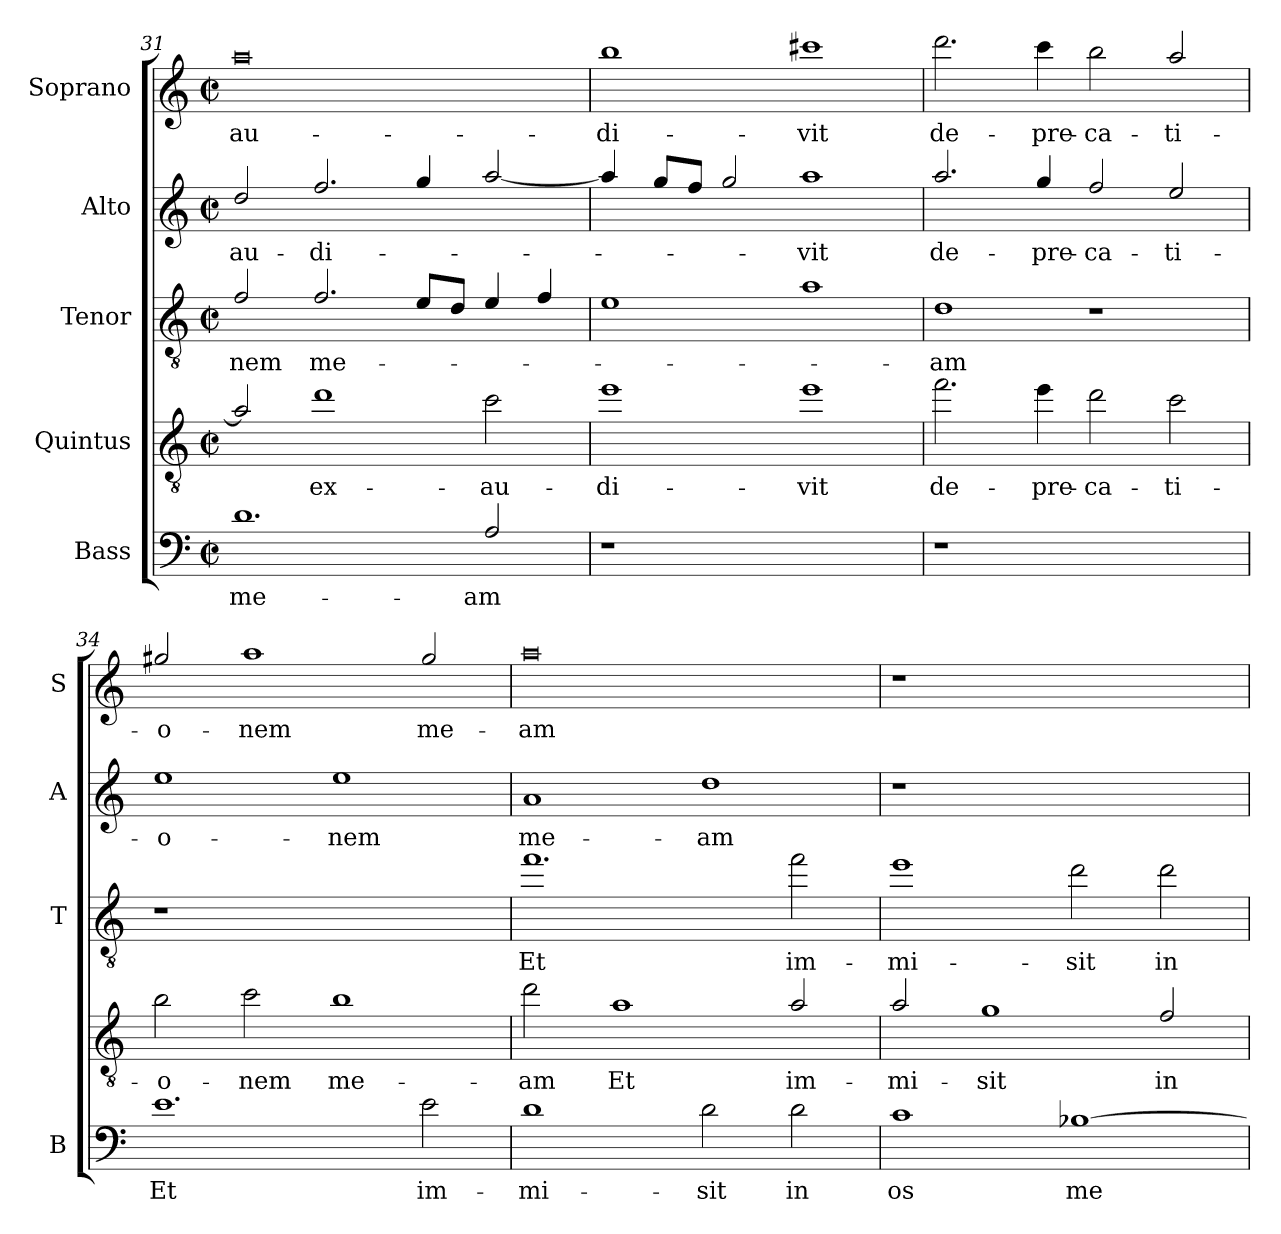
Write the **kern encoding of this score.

**kern	**text	**kern	**text	**kern	**text	**kern	**text	**kern	**text
*part5	*part5	*part4	*part4	*part3	*part3	*part2	*part2	*part1	*part1
*staff5	*staff5	*staff4	*staff4	*staff3	*staff3	*staff2	*staff2	*staff1	*staff1
*I"Bass	*	*I"Quintus	*	*I"Tenor	*	*I"Alto	*	*I"Soprano	*
*I'B	*	*	*	*I'T	*	*I'A	*	*I'S	*
*clefF4	*	*clefGv2	*	*clefGv2	*	*clefG2	*	*clefG2	*
*ITrd7c12	*	*ITrd7c12	*	*ITrd7c12	*	*ITrd7c12	*	*ITrd7c12	*
*k[]	*	*k[]	*	*k[]	*	*k[]	*	*k[]	*
*C:	*	*C:	*	*C:	*	*C:	*	*C:	*
*M2/2	*	*M2/2	*	*M2/2	*	*M2/2	*	*M2/2	*
*met(c|)	*	*met(c|)	*	*met(c|)	*	*met(c|)	*	*met(c|)	*
=31	=31	=31	=31	=31	=31	=31	=31	=31	=31
!	!LO:LY:b	!	!	!	!LO:LY:b	!	!LO:LY:b	!	!LO:LY:b
1.D	me-	2A/]	.	2F/	-nem	2d/	-au-	0a	-au-
!	!	!	!LO:LY:b	!	!LO:LY:b	!	!LO:LY:b	!	!
.	.	1d	ex-	2.F/	me-	2.f/	-di-	.	.
.	.	.	.	8E/L	.	4g/	.	.	.
.	.	.	.	8D/J	.	.	.	.	.
!	!LO:LY:b	!	!LO:LY:b	!	!	!	!	!	!
2AA/	-am	2c\	-au-	4E/	.	[2a/	.	.	.
.	.	.	.	4F/	.	.	.	.	.
=32	=32	=32	=32	=32	=32	=32	=32	=32	=32
!	!	!	!LO:LY:b	!	!	!	!	!	!LO:LY:b
1r	.	1e	-di-	1E	.	4a/]	.	1b	-di-
.	.	.	.	.	.	8g/L	.	.	.
.	.	.	.	.	.	8f/J	.	.	.
.	.	.	.	.	.	2g/	.	.	.
!	!	!	!LO:LY:b	!	!	!	!LO:LY:b	!	!LO:LY:b
1ryy	.	1e	-vit	1A	.	1a	-vit	1cc#X	-vit
!!LO:LB:g=z
=33	=33	=33	=33	=33	=33	=33	=33	=33	=33
!	!	!	!LO:LY:b	!	!LO:LY:b	!	!LO:LY:b	!	!LO:LY:b
1r	.	2.f\	de-	1D	-am	2.a/	de-	2.dd\	de-
!	!	!	!LO:LY:b	!	!	!	!LO:LY:b	!	!LO:LY:b
.	.	4e\	-pre-	.	.	4g/	-pre-	4cc\	-pre-
!	!	!	!LO:LY:b	!	!	!	!LO:LY:b	!	!LO:LY:b
1ryy	.	2d\	-ca-	1r	.	2f/	-ca-	2b\	-ca-
!	!	!	!LO:LY:b	!	!	!	!LO:LY:b	!	!LO:LY:b
.	.	2c\	-ti-	.	.	2e/	-ti-	2a/	-ti-
=34	=34	=34	=34	=34	=34	=34	=34	=34	=34
!	!LO:LY:b	!	!LO:LY:b	!	!	!	!LO:LY:b	!	!LO:LY:b
1.E	Et	2B\	-o-	1r	.	1e	-o-	2g#X/	-o-
!	!	!	!LO:LY:b	!	!	!	!	!	!LO:LY:b
.	.	2c\	-nem	.	.	.	.	1a	-nem
!	!	!	!LO:LY:b	!	!	!	!LO:LY:b	!	!
.	.	1B	me-	1ryy	.	1e	-nem	.	.
!	!LO:LY:b	!	!	!	!	!	!	!	!LO:LY:b
2E\	im-	.	.	.	.	.	.	2g#/	me-
=35	=35	=35	=35	=35	=35	=35	=35	=35	=35
!	!LO:LY:b	!	!LO:LY:b	!	!LO:LY:b	!	!LO:LY:b	!	!LO:LY:b
1D	-mi-	2d\	-am	1.f	Et	1A	me-	0a	-am
!	!	!	!LO:LY:b	!	!	!	!	!	!
.	.	1A	Et	.	.	.	.	.	.
!	!LO:LY:b	!	!	!	!	!	!LO:LY:b	!	!
2D\	-sit	.	.	.	.	1d	-am	.	.
!	!LO:LY:b	!	!LO:LY:b	!	!LO:LY:b	!	!	!	!
2D\	in	2A/	im-	2f\	im-	.	.	.	.
=36	=36	=36	=36	=36	=36	=36	=36	=36	=36
!	!LO:LY:b	!	!LO:LY:b	!	!LO:LY:b	!	!	!	!
1C	os	2A/	-mi-	1e	-mi-	1r	.	1r	.
!	!	!	!LO:LY:b	!	!	!	!	!	!
.	.	1G	-sit	.	.	.	.	.	.
!	!LO:LY:b	!	!	!	!LO:LY:b	!	!	!	!
[1BB-X	me-	.	.	2d\	-sit	1ryy	.	1ryy	.
!	!	!	!LO:LY:b	!	!LO:LY:b	!	!	!	!
.	.	2F/	in	2d\	in	.	.	.	.
=	=	=	=	=	=	=	=	=	=
*-	*-	*-	*-	*-	*-	*-	*-	*-	*-
